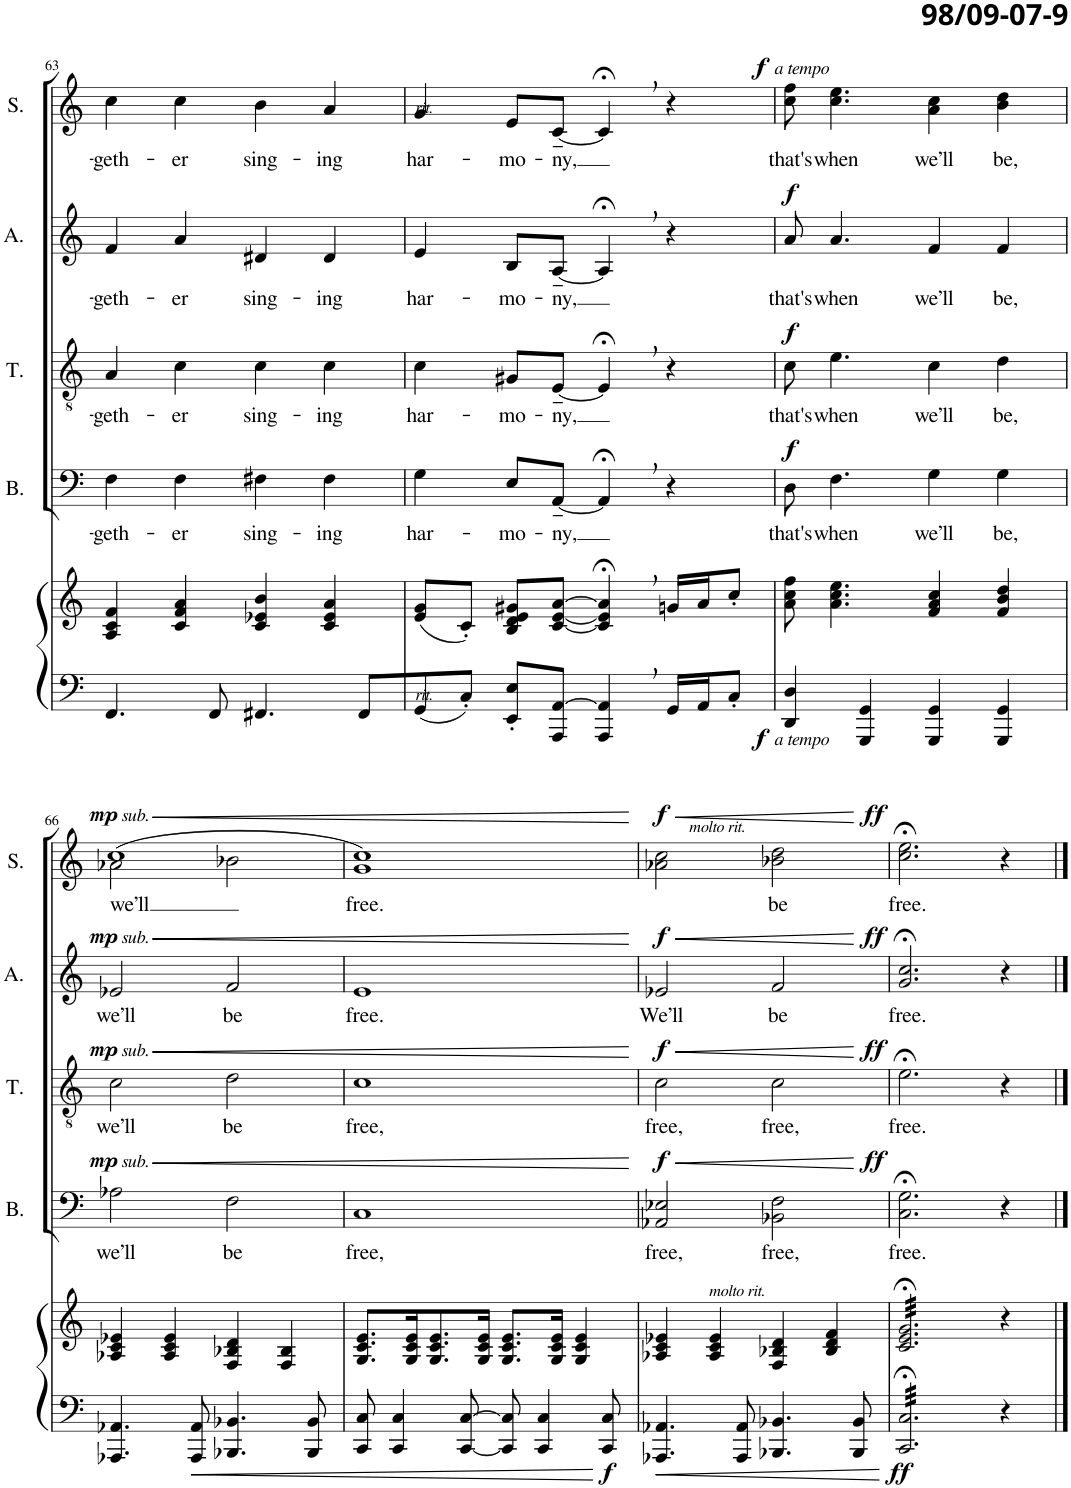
**kern	**kern	**dynam	**kern	**text	**dynam	**kern	**text	**dynam	**kern	**text	**dynam	**kern	**text	**dynam
*part5	*part5	*part5	*part4	*part4	*part4	*part3	*part3	*part3	*part2	*part2	*part2	*part1	*part1	*part1
*staff6	*staff5	*staff5/6	*staff4	*staff4	*staff4	*staff3	*staff3	*staff3	*staff2	*staff2	*staff2	*staff1	*staff1	*staff1
*I"Piano	*	*	*I"Bass	*	*	*I"Tenor	*	*	*I"Alto	*	*	*I"Soprano	*	*
*I'Pno	*	*	*I'B.	*	*	*I'T.	*	*	*I'A.	*	*	*I'S.	*	*
!!LO:PB:g=z
*clefF4	*clefG2	*	*clefF4	*	*	*clefGv2	*	*	*clefG2	*	*	*clefG2	*	*
*k[]	*k[]	*	*k[]	*	*	*k[]	*	*	*k[]	*	*	*k[]	*	*
*M4/4	*M4/4	*	*M4/4	*	*	*M4/4	*	*	*M4/4	*	*	*M4/4	*	*
=63	=63	=63	=63	=63	=63	=63	=63	=63	=63	=63	=63	=63	=63	=63
!	!	!	!	!LO:LY:b	!	!	!LO:LY:b	!	!	!LO:LY:b	!	!	!LO:LY:b	!
4.FF/	4A/ 4c/ 4f/	.	4F\	-geth-	.	4A/	-geth-	.	4f/	-geth-	.	4cc\	-geth-	.
!	!	!	!	!LO:LY:b	!	!	!LO:LY:b	!	!	!LO:LY:b	!	!	!LO:LY:b	!
.	4c/ 4f/ 4a/	.	4F\	-er	.	4c\	-er	.	4a/	-er	.	4cc\	-er	.
8FF/	.	.	.	.	.	.	.	.	.	.	.	.	.	.
!	!	!	!	!LO:LY:b	!	!	!LO:LY:b	!	!	!LO:LY:b	!	!	!LO:LY:b	!
4.FF#X/	4c/ 4e-X/ 4b/	.	4F#X\	sing-	.	4c\	sing-	.	4d#X/	sing-	.	4b\	sing-	.
!	!	!	!	!LO:LY:b	!	!	!LO:LY:b	!	!	!LO:LY:b	!	!	!LO:LY:b	!
.	4c/ 4e-/ 4a/	.	4F#\	-ing	.	4c\	-ing	.	4d#/	-ing	.	4a/	-ing	.
8FF#/L	.	.	.	.	.	.	.	.	.	.	.	.	.	.
=64	=64	=64	=64	=64	=64	=64	=64	=64	=64	=64	=64	=64	=64	=64
!	!	!	!	!	!	!	!	!	!	!	!	!LO:TX:b:i:t=rit.	!	!
!LO:TX:b:i:t=rit.	!	!	!	!	!	!	!	!	!	!	!	!	!	!
!	!	!	!	!LO:LY:b	!	!	!LO:LY:b	!	!	!LO:LY:b	!	!	!LO:LY:b	!
8GG/	(8e/ 8g/L	.	4G\	har-	.	4c\	har-	.	4e/	har-	.	4g/	har-	.
8C'/J	8c'/J)	.	.	.	.	.	.	.	.	.	.	.	.	.
!	!	!	!	!LO:LY:b	!	!	!LO:LY:b	!	!	!LO:LY:b	!	!	!LO:LY:b	!
8EE/' 8E/'L	8B/ 8d/ 8e/ 8g#X/L	.	8E/L	-mo-	.	8G#X/L	-mo-	.	8B/L	-mo-	.	8e/L	-mo-	.
!	!	!	!	!LO:LY:b	!	!	!LO:LY:b	!	!	!LO:LY:b	!	!	!LO:LY:b	!
8AAA/ [8AA/J	[8c/ [8e/ [8a/J	.	[8AA~/J	-ny,	.	[8E~/J	-ny,	.	[8A~/J	-ny,	.	[8c~/J	-ny,	.
4AAA/, 4AA/],	4c/];<, 4e/];<, 4a/];<,	.	4AA;<,/]	.	.	4E;<,/]	.	.	4A;<,/]	.	.	4c;<,/]	.	.
16GG/LL	16gn/LL	.	4r	.	.	4r	.	.	4r	.	.	4r	.	.
16AA/J	16a/J	.	.	.	.	.	.	.	.	.	.	.	.	.
8C'/J	8cc'/J	.	.	.	.	.	.	.	.	.	.	.	.	.
=65	=65	=65	=65	=65	=65	=65	=65	=65	=65	=65	=65	=65	=65	=65
!	!	!LO:DY:b=2	!	!LO:LY:b	!	!	!LO:LY:b	!	!	!LO:LY:b	!	!	!LO:LY:b	!
!	!	!LO:DY:n=1:b=2	!	!	!LO:DY:a	!	!	!LO:DY:a	!	!	!LO:DY:a	!	!	!LO:DY:a
!	!	!	!	!	!	!	!	!	!	!	!	!	!	!LO:DY:n=1:a
4DD/ 4D/	8a\ 8cc\ 8ff\	f other-dynamics	8D\	that's	f	8c\	that's	f	8a/	that's	f	8cc\ 8ff\	that's	f other-dynamics
!	!	!	!	!LO:LY:b	!	!	!LO:LY:b	!	!	!LO:LY:b	!	!	!LO:LY:b	!
.	4.a\ 4.cc\ 4.ee\	.	4.F\	when	.	4.e\	when	.	4.a/	when	.	4.cc\ 4.ee\	when	.
4GGG/ 4GG/	.	.	.	.	.	.	.	.	.	.	.	.	.	.
!	!	!	!	!LO:LY:b	!	!	!LO:LY:b	!	!	!LO:LY:b	!	!	!LO:LY:b	!
4GGG/ 4GG/	4f/ 4a/ 4cc/	.	4G\	we’ll	.	4c\	we’ll	.	4f/	we’ll	.	4a\ 4cc\	we’ll	.
!	!	!	!	!LO:LY:b	!	!	!LO:LY:b	!	!	!LO:LY:b	!	!	!LO:LY:b	!
4GGG/ 4GG/	4f/ 4b/ 4dd/	.	4G\	be,	.	4d\	be,	.	4f/	be,	.	4b\ 4dd\	be,	.
!!LO:LB:g=z
=66	=66	=66	=66	=66	=66	=66	=66	=66	=66	=66	=66	=66	=66	=66
!	!	!	!	!LO:LY:b	!LO:HP:b	!	!LO:LY:b	!LO:HP:b	!	!LO:LY:b	!LO:HP:b	!	!LO:LY:b	!LO:HP:b
*	*	*	*	*	*	*	*	*	*	*	*	*^	*	*
!	!	!	!	!	!LO:DY:n=1:a	!	!	!	!	!	!	!	!	!	!
!	!	!	!	!	!LO:DY:n=2:a	!	!	!LO:DY:n=1:a	!	!	!	!	!	!	!
!	!	!	!	!	!	!	!	!LO:DY:n=2:a	!	!	!LO:DY:n=1:a	!	!	!	!
!	!	!	!	!	!	!	!	!	!	!	!LO:DY:n=2:a	!	!	!	!LO:DY:n=1:a
!	!	!	!	!	!	!	!	!	!	!	!	!	!	!	!LO:DY:n=2:a
4.AAA-X/ 4.AA-X/	4A-X/ 4c/ 4e-X/	.	2A-X\	we’ll	< mp other-dynamics	2c\	we’ll	< mp other-dynamics	2e-X/	we’ll	< mp other-dynamics	(>1cc	2a-X\	we’ll	< mp other-dynamics
.	4A-/ 4c/ 4e-/	.	.	.	.	.	.	.	.	.	.	.	.	.	.
8AAA-/ 8AA-/	.	.	.	.	.	.	.	.	.	.	.	.	.	.	.
!	!	!	!	!LO:LY:b	!	!	!LO:LY:b	!	!	!LO:LY:b	!	!	!	!	!
4.BBB-X/ 4.BB-X/	4F/ 4B-X/ 4d/	.	2F\	be	.	2d\	be	.	2f/	be	.	.	2b-X\	.	.
.	4F/ 4B-/	.	.	.	.	.	.	.	.	.	.	.	.	.	.
8BBB-/ 8BB-/	.	.	.	.	.	.	.	.	.	.	.	.	.	.	.
=67	=67	=67	=67	=67	=67	=67	=67	=67	=67	=67	=67	=67	=67	=67	=67
!	!	!	!	!LO:LY:b	!	!	!LO:LY:b	!	!	!LO:LY:b	!	!	!	!LO:LY:b	!
8CC/ 8C/	8.G/ 8.c/ 8.e/L	.	1C	free,	.	1c	free,	.	1e	free.	.	1cc)	1g	free.	.
4CC/ 4C/	.	.	.	.	.	.	.	.	.	.	.	.	.	.	.
.	16G/ 16c/ 16e/K	.	.	.	.	.	.	.	.	.	.	.	.	.	.
.	8.G/ 8.c/ 8.e/	.	.	.	.	.	.	.	.	.	.	.	.	.	.
[8CC/ [8C/	.	.	.	.	.	.	.	.	.	.	.	.	.	.	.
.	16G/ 16c/ 16e/Jk	.	.	.	.	.	.	.	.	.	.	.	.	.	.
8CC/] 8C/]	8.G/ 8.c/ 8.e/L	.	.	.	.	.	.	.	.	.	.	.	.	.	.
4CC/ 4C/	.	.	.	.	.	.	.	.	.	.	.	.	.	.	.
.	16G/ 16c/ 16e/Jk	.	.	.	.	.	.	.	.	.	.	.	.	.	.
.	4G/ 4c/ 4e/	.	.	.	.	.	.	.	.	.	.	.	.	.	.
!	!	!LO:DY:b=2	!	!	!	!	!	!	!	!	!	!	!	!	!
8CC/ 8C/	.	f	.	.	.	.	.	.	.	.	.	.	.	.	.
*	*	*	*	*	*	*	*	*	*	*	*	*v	*v	*	*
.	.	.	.	.	[	.	.	[	.	.	[	.	.	[
=68	=68	=68	=68	=68	=68	=68	=68	=68	=68	=68	=68	=68	=68	=68
!	!	!	!	!	!	!	!	!	!	!	!	!LO:TX:a:i:t=molto rit.	!	!
!	!	!	!	!LO:LY:b	!LO:HP:b	!	!LO:LY:b	!LO:HP:b	!	!LO:LY:b	!LO:HP:b	!	!	!LO:HP:b
!	!	!	!	!	!LO:DY:n=1:a	!	!	!LO:DY:n=1:a	!	!	!LO:DY:n=1:a	!	!	!LO:DY:n=1:a
4.AAA-X/ 4.AA-X/	4A-X/ 4c/ 4e-X/	.	2AA-X/ 2E-X/	free,	< f	2c\	free,	< f	2e-X/	We’ll	< f	2a-X\ 2cc\	.	< f
!	!LO:TX:a:i:t=molto rit.	!	!	!	!	!	!	!	!	!	!	!	!	!
.	4A-/ 4c/ 4e-/	.	.	.	.	.	.	.	.	.	.	.	.	.
8AAA-/ 8AA-/	.	.	.	.	.	.	.	.	.	.	.	.	.	.
!	!	!	!	!LO:LY:b	!	!	!LO:LY:b	!	!	!LO:LY:b	!	!	!LO:LY:b	!
4.BBB-X/ 4.BB-X/	4F/ 4B-X/ 4d/	.	2BB-X\ 2F\	free,	.	2c\	free,	.	2f/	be	.	2b-X\ 2dd\	be	.
.	4B-/ 4d/ 4f/	.	.	.	.	.	.	.	.	.	.	.	.	.
8BBB-/ 8BB-/	.	.	.	.	.	.	.	.	.	.	.	.	.	.
.	.	.	.	.	[	.	.	[	.	.	[	.	.	[
=69	=69	=69	=69	=69	=69	=69	=69	=69	=69	=69	=69	=69	=69	=69
!	!	!LO:DY:b=2	!	!LO:LY:b	!LO:DY:a	!	!LO:LY:b	!LO:DY:a	!	!LO:LY:b	!LO:DY:a	!	!LO:LY:b	!LO:DY:a
*tremolo	*	*	*	*	*	*	*	*	*	*	*	*	*	*
*	*tremolo	*	*	*	*	*	*	*	*	*	*	*	*	*
32CC/;< 32C/;<LLL	32c/;< 32e/;< 32g/;<LLL	ff	2.C\;< 2.G\;<	free.	ff	2.e;<\	free.	ff	2.g/;< 2.cc/;<	free.	ff	2.cc\;< 2.ee\;<	free.	ff
32CC/;< 32C/;<	32c/;< 32e/;< 32g/;<	.	.	.	.	.	.	.	.	.	.	.	.	.
32CC/;< 32C/;<	32c/;< 32e/;< 32g/;<	.	.	.	.	.	.	.	.	.	.	.	.	.
32CC/;< 32C/;<	32c/;< 32e/;< 32g/;<	.	.	.	.	.	.	.	.	.	.	.	.	.
32CC/;< 32C/;<	32c/;< 32e/;< 32g/;<	.	.	.	.	.	.	.	.	.	.	.	.	.
32CC/;< 32C/;<	32c/;< 32e/;< 32g/;<	.	.	.	.	.	.	.	.	.	.	.	.	.
32CC/;< 32C/;<	32c/;< 32e/;< 32g/;<	.	.	.	.	.	.	.	.	.	.	.	.	.
32CC/;< 32C/;<	32c/;< 32e/;< 32g/;<	.	.	.	.	.	.	.	.	.	.	.	.	.
32CC/;< 32C/;<	32c/;< 32e/;< 32g/;<	.	.	.	.	.	.	.	.	.	.	.	.	.
32CC/;< 32C/;<	32c/;< 32e/;< 32g/;<	.	.	.	.	.	.	.	.	.	.	.	.	.
32CC/;< 32C/;<	32c/;< 32e/;< 32g/;<	.	.	.	.	.	.	.	.	.	.	.	.	.
32CC/;< 32C/;<	32c/;< 32e/;< 32g/;<	.	.	.	.	.	.	.	.	.	.	.	.	.
32CC/;< 32C/;<	32c/;< 32e/;< 32g/;<	.	.	.	.	.	.	.	.	.	.	.	.	.
32CC/;< 32C/;<	32c/;< 32e/;< 32g/;<	.	.	.	.	.	.	.	.	.	.	.	.	.
32CC/;< 32C/;<	32c/;< 32e/;< 32g/;<	.	.	.	.	.	.	.	.	.	.	.	.	.
32CC/;< 32C/;<	32c/;< 32e/;< 32g/;<	.	.	.	.	.	.	.	.	.	.	.	.	.
32CC/;< 32C/;<	32c/;< 32e/;< 32g/;<	.	.	.	.	.	.	.	.	.	.	.	.	.
32CC/;< 32C/;<	32c/;< 32e/;< 32g/;<	.	.	.	.	.	.	.	.	.	.	.	.	.
32CC/;< 32C/;<	32c/;< 32e/;< 32g/;<	.	.	.	.	.	.	.	.	.	.	.	.	.
32CC/;< 32C/;<	32c/;< 32e/;< 32g/;<	.	.	.	.	.	.	.	.	.	.	.	.	.
32CC/;< 32C/;<	32c/;< 32e/;< 32g/;<	.	.	.	.	.	.	.	.	.	.	.	.	.
32CC/;< 32C/;<	32c/;< 32e/;< 32g/;<	.	.	.	.	.	.	.	.	.	.	.	.	.
32CC/;< 32C/;<	32c/;< 32e/;< 32g/;<	.	.	.	.	.	.	.	.	.	.	.	.	.
32CC/;< 32C/;<JJJ	32c/;< 32e/;< 32g/;<JJJ	.	.	.	.	.	.	.	.	.	.	.	.	.
*	*Xtremolo	*	*	*	*	*	*	*	*	*	*	*	*	*
*Xtremolo	*	*	*	*	*	*	*	*	*	*	*	*	*	*
4r	4r	.	4r	.	.	4r	.	.	4r	.	.	4r	.	.
==	==	==	==	==	==	==	==	==	==	==	==	==	==	==
*-	*-	*-	*-	*-	*-	*-	*-	*-	*-	*-	*-	*-	*-	*-
